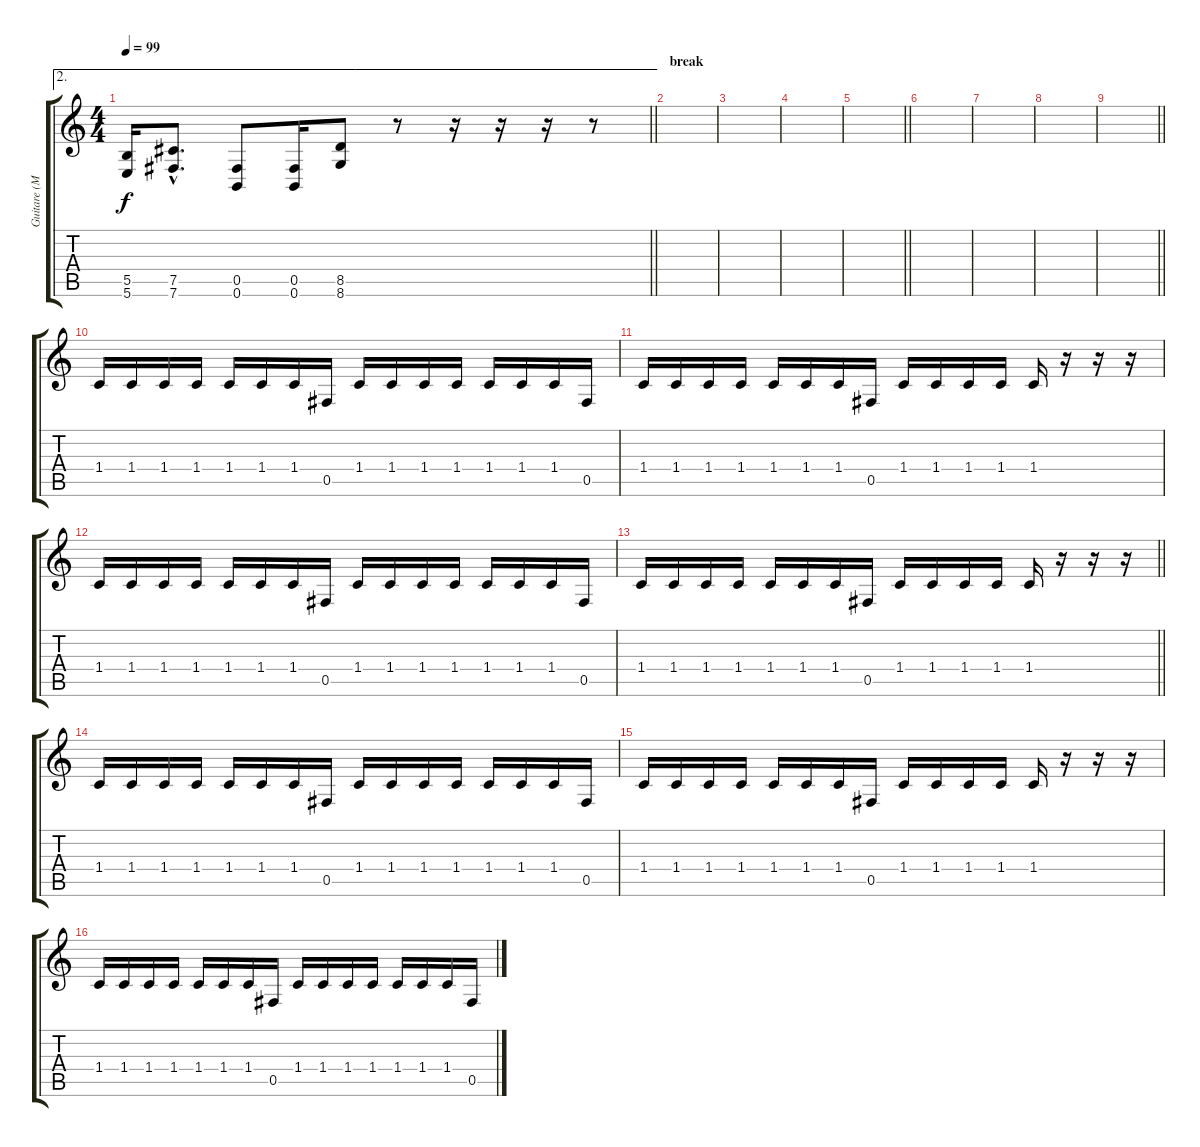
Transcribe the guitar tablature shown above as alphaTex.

\track ("Guitare (Mike)" "Guitare (M") {instrument overdrivenguitar}
\staff {score tabs}
\tuning (Db4 Ab3 E3 B2 Gb2 B1) {hide}
\ae 2
\ts (4 4)
\tempo 99
\clef g2
\barLineRight lightlight
\ks c
(5.5 5.6).16{dy f} (7.5{hac} 7.6{hac}).8{d} (0.5 0.6).8 (0.5 0.6).16 (8.5 8.6).8 r.8 r.16 r.16 r.16 r.8 |
\section ("" "break")
|
|
|
\barLineRight lightlight
|
|
|
|
\barLineRight lightlight
|
1.4.16 1.4.16 1.4.16 1.4.16 1.4.16 1.4.16 1.4.16 0.5.16 1.4.16 1.4.16 1.4.16 1.4.16 1.4.16 1.4.16 1.4.16 0.5.16 |
1.4.16 1.4.16 1.4.16 1.4.16 1.4.16 1.4.16 1.4.16 0.5.16 1.4.16 1.4.16 1.4.16 1.4.16 1.4.16 r.16 r.16 r.16 |
1.4.16 1.4.16 1.4.16 1.4.16 1.4.16 1.4.16 1.4.16 0.5.16 1.4.16 1.4.16 1.4.16 1.4.16 1.4.16 1.4.16 1.4.16 0.5.16 |
\barLineRight lightlight
1.4.16 1.4.16 1.4.16 1.4.16 1.4.16 1.4.16 1.4.16 0.5.16 1.4.16 1.4.16 1.4.16 1.4.16 1.4.16 r.16 r.16 r.16 |
1.4.16 1.4.16 1.4.16 1.4.16 1.4.16 1.4.16 1.4.16 0.5.16 1.4.16 1.4.16 1.4.16 1.4.16 1.4.16 1.4.16 1.4.16 0.5.16 |
1.4.16 1.4.16 1.4.16 1.4.16 1.4.16 1.4.16 1.4.16 0.5.16 1.4.16 1.4.16 1.4.16 1.4.16 1.4.16 r.16 r.16 r.16 |
1.4.16 1.4.16 1.4.16 1.4.16 1.4.16 1.4.16 1.4.16 0.5.16 1.4.16 1.4.16 1.4.16 1.4.16 1.4.16 1.4.16 1.4.16 0.5.16
